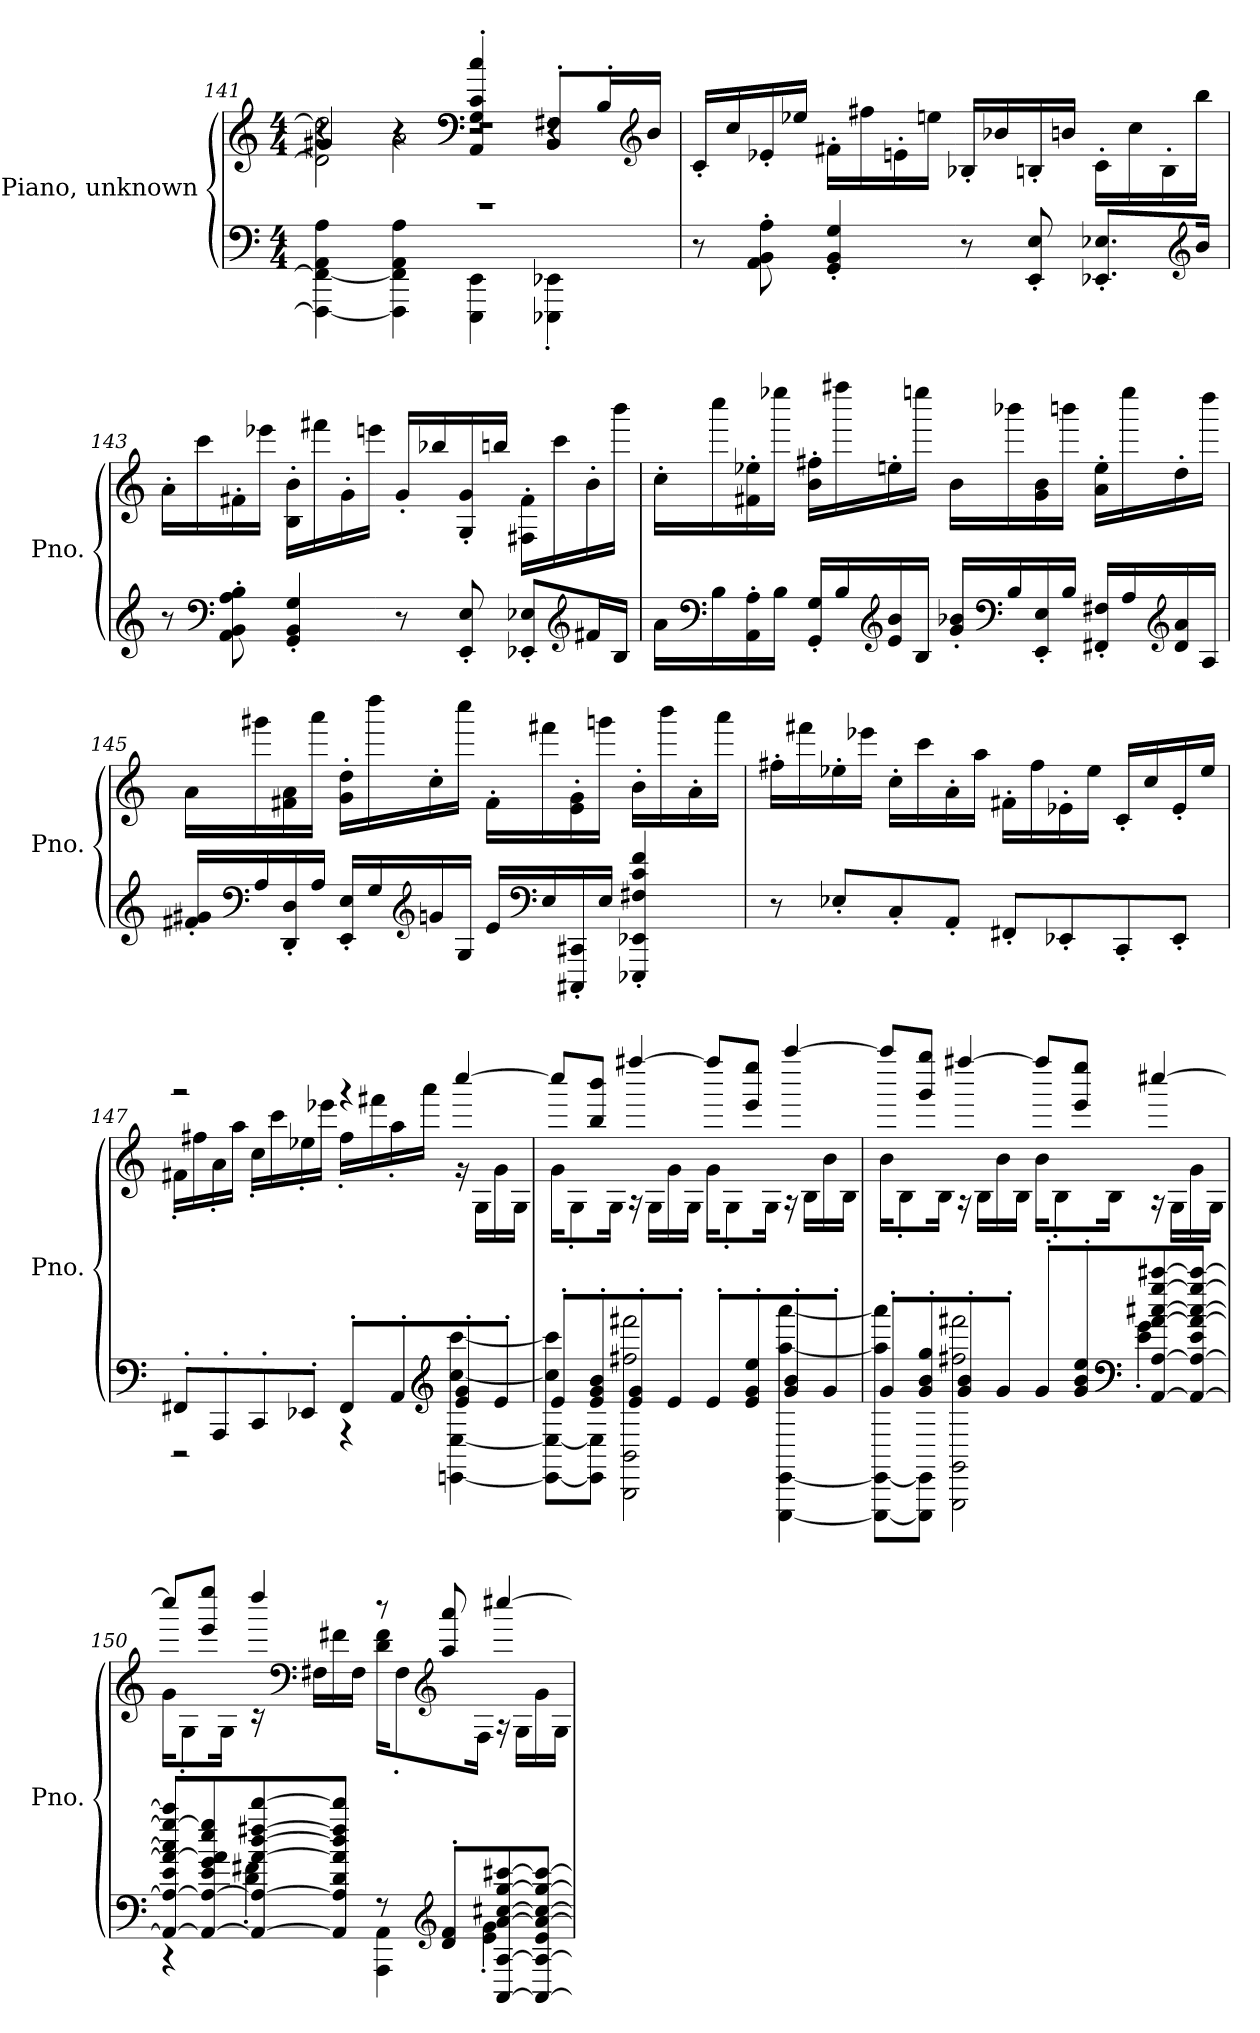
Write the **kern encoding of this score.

**kern	**kern
*part1	*part1
*staff2	*staff1
*I"Piano, unknown	*
*I'Pno.	*
*clefF4	*clefG2
*k[]	*k[]
*M4/4	*M4/4
=141	=141
*^	*^
*	*	*	*^
*	*	*	*	*^
1r	4FFF#\_ 4FF#\_ 4AA\ 4A\	1r	2d\] 2dd\]	4g#X/	4r
.	4FFF#\] 4FF#\] 4AA\ 4A\	.	.	4r	2a\
*	*	*clefF4	*	*	*
.	4EEE\ 4EE\	.	2r	4AA/' 4G/' 4c/' 4cc/'	.
.	4EEE-X\' 4EE-X\'	.	.	8BB/' 8F#X/'L	4r
.	.	.	.	16B'/L	.
*	*	*clefG2	*	*	*
.	.	.	.	16b/JJ	.
*v	*v	*	*	*	*
*	*v	*v	*v	*v
!!LO:LB:g=z
=142	=142
8r	16c'/LL
.	16cc/
8AA\' 8BB\' 8A\'	16e-X'/
.	16ee-X/JJ
4GG/' 4BB/' 4G/'	16f#X'\LL
.	16ff#X\
.	16en'\
.	16een\JJ
8r	16B-X'/LL
.	16b-X/
8EE/' 8E/'	16Bn'/
.	16bn/JJ
8.EE-X/' 8.E-X/'L	16c'\LL
.	16cc\
.	16B'\
*clefG2	*
16b/Jk	16bb\JJ
!!LO:LB:g=z
=143	=143
8r	16a'\LL
.	16ccc\
*clefF4	*
8AA\' 8BB\' 8A\' 8B\'	16f#X'\
.	16eee-X\JJ
4GG/' 4BB/' 4G/'	16B\' 16b\'LL
.	16fff#X\
.	16g'\
.	16eeen\JJ
8r	16g'/LL
.	16bb-X/
8EE/' 8E/'	16G/' 16g/'
.	16bbn/JJ
8EE-X/' 8E-X/'L	16F#X\' 16f#\'LL
.	16ccc\
*clefG2	*
16f#X/L	16b'\
16B/JJ	16bbb\JJ
!!LO:LB:g=z
=144	=144
16a\LL	16cc'\LL
*clefF4	*
16B\	16cccc\
16AA\' 16A\'	16f#X\' 16ee-X\'
16B\JJ	16eeee-X\JJ
16GG/' 16G/'LL	16b\' 16ff#X\'LL
16B/	16ffff#X\
*clefG2	*
16e/ 16b/	16een'\
16B/JJ	16eeeen\JJ
16g/' 16b-X/'LL	16b\LL
*clefF4	*
16B/	16bbb-X\
16EE/' 16E/'	16g\ 16b\
16B/JJ	16bbbn\JJ
16FF#X/' 16F#X/'LL	16a\' 16ee\'LL
16A/	16eeee\
*clefG2	*
16d/ 16a/	16dd'\
16A/JJ	16dddd\JJ
!!LO:LB:g=z
=145	=145
16f#X/' 16g#X/'LL	16a\LL
*clefF4	*
16A/	16ggg#X\
16DD/' 16D/'	16f#X\ 16a\
16A/JJ	16aaa\JJ
16EE/' 16E/'LL	16g\' 16dd\'LL
16G/	16dddd\
*clefG2	*
16gn/	16cc'\
16G/JJ	16cccc\JJ
16e/LL	16f#'\LL
*clefF4	*
16E/	16fff#X\
16CCC#X/' 16CC#X/'	16e\' 16g\'
16E/JJ	16gggn\JJ
4EEE-X/' 4EE-X/' 4F#X/' 4c/' 4f#/'	16b'\LL
.	16bbb\
.	16a'\
.	16aaa\JJ
=146	=146
8r	16ff#X'\LL
.	16fff#X\
8E-X'/L	16ee-X'\
.	16eee-X\JJ
8C'/	16cc'\LL
.	16ccc\
8AA'/J	16a'\
.	16aa\JJ
8FF#X'/L	16f#X'\LL
.	16ff#\
8EE-X'/	16e-X'\
.	16ee-\JJ
8CC'/	16c'/LL
.	16cc/
8EE-'/J	16e-'/
.	16ee-/JJ
!!LO:LB:g=z
=147	=147
*^	*^
8FF#X'/L	2r	2r	16f#X'\LL
.	.	.	16ff#X\
8AAA'/	.	.	16a'\
.	.	.	16aa\JJ
8CC'/	.	.	16cc'\LL
.	.	.	16ccc\
8EE-X'/J	.	.	16ee-X'\
.	.	.	16eee-X\JJ
8FF#'/L	4r	4r	16ff#'\LL
.	.	.	16fff#X\
8AA'/	.	.	16aa'\
.	.	.	16aaa\JJ
*clefG2	*	*	*
8e/' 8g/'	[4EEn\ [4E\ [4cc\ [4ccc\	[4cccc/	16r
.	.	.	16G\LL
8e'/J	.	.	16g\
.	.	.	16G\JJ
=148	=148	=148	=148
8e'/L	8EE\_ 8E\_ 8cc\] 8ccc\]L	8cccc/L]	16g\KL
.	.	.	8G'\
8e/' 8g/' 8b/'	8EE\] 8E\]J	8bb/ 8bbb/J	.
.	.	.	16G\Jk
8e/' 8g/'	2BBB\ 2BB\ 2ff#X\ 2fff#X\	[4ffff#X/	16r
.	.	.	16G\LL
8e'/J	.	.	16g\
.	.	.	16G\JJ
8e'/L	.	8ffff#/L]	16g\KL
.	.	.	8G'\
8e/' 8g/' 8ee/'	.	8eee/ 8eeee/J	.
.	.	.	16G\Jk
8g/' 8b/'	[4EEE\ [4EE\ [4aa\ [4aaa\	[4aaaa/	16r
.	.	.	16B\LL
8g'/J	.	.	16b\
.	.	.	16B\JJ
!!LO:PB:g=z	!!
=149	=149	=149	=149
8g'/L	8EEE\_ 8EE\_ 8aa\] 8aaa\]L	8aaaa/L]	16b\KL
.	.	.	8B'\
8g/' 8b/' 8gg/'	8EEE\] 8EE\]J	8ggg/ 8gggg/J	.
.	.	.	16B\Jk
8g/' 8b/'	2GGG\ 2GG\ 2ff#X\ 2fff#X\	[4ffff#X/	16r
.	.	.	16B\LL
8g'/J	.	.	16b\
.	.	.	16B\JJ
8g'/L	.	8ffff#/L]	16b\KL
.	.	.	8B'\
8g/' 8b/' 8ee/'	.	8eee/ 8eeee/J	.
.	.	.	16B\Jk
*clefF4	*	*	*
[8AA/ [8A/ [8a/ [8cc#X/ [8gg/ [8ccc#X/	4e\' 4g\'	[4cccc#X/	16r
.	.	.	16G\LL
8AA/_ 8A/_ 8e/ 8a/_ 8cc#/_ 8gg/_ 8ccc#/_J	.	.	16g\
.	.	.	16G\JJ
=150	=150	=150	=150
8AA/_ 8A/_ 8e/ 8a/_ 8cc#/] 8gg/_ 8ccc#/]L	4r	8cccc#/L]	16g\KL
.	.	.	8G'\
8AA/_ 8A/_ 8e/ 8g/ 8a/] 8ee/ 8gg/]	.	8eee/ 8eeee/J	.
.	.	.	16G\Jk
8AA/_ 8A/_ [8a/ [8dd/ [8ff#X/ [8ddd/	4d\' 4f#X\'	4dddd/	16r
*	*	*clefF4	*
.	.	.	16F#X\LL
8AA/] 8A/] 8d/ 8a/] 8dd/] 8ff#/] 8ddd/]J	.	.	16f#X\
.	.	.	16F#\JJ
8r	4AAA\ 4AA\	8r	16d\ 16f#\KL
.	.	.	8F#'\
*clefG2	*	*clefG2	*
8d/' 8f#/'L	.	8aa/ 8aaa/	.
.	.	.	16F#\Jk
[8AA/ [8A/ [8a/ [8cc#X/ [8gg/ [8ccc#X/	4e\' 4g\'	[4cccc#X/	16r
.	.	.	16G\LL
8AA/_ 8A/_ 8e/ 8a/_ 8cc#/_ 8gg/_ 8ccc#/_J	.	.	16g\
.	.	.	16G\JJ
*v	*v	*	*
*	*v	*v
=	=
*-	*-
